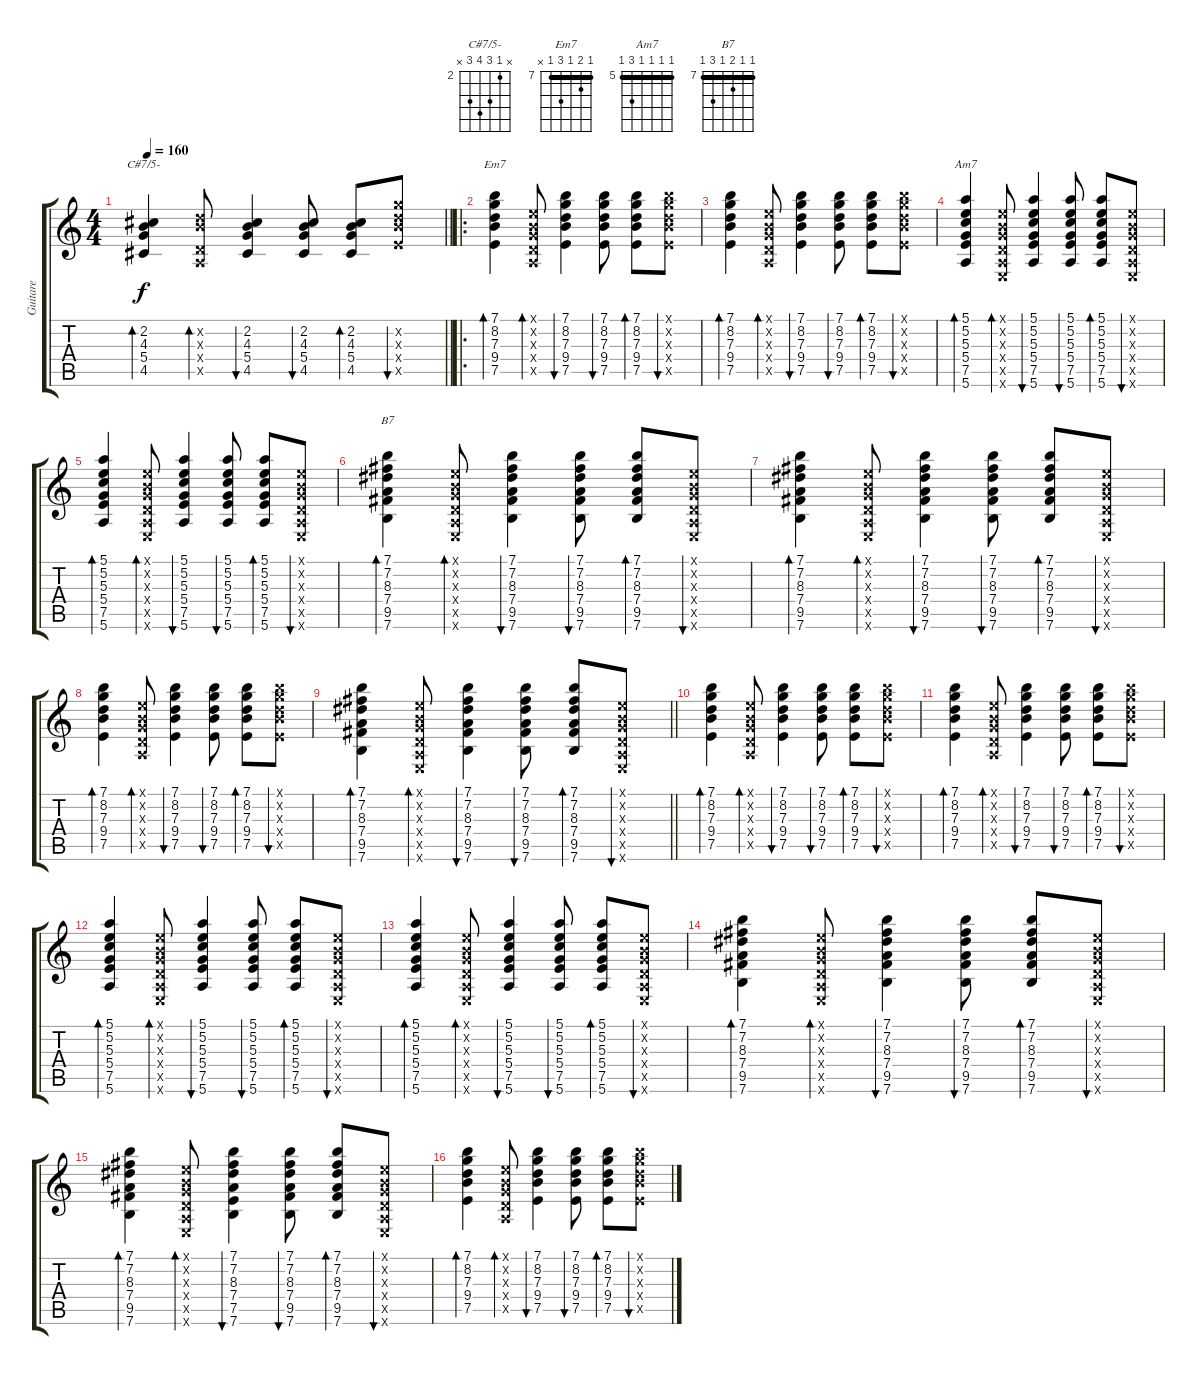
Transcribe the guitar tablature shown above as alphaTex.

\track ("Guitare" "Guitare") {instrument acousticguitarsteel}
\staff {score tabs}
\tuning (E4 B3 G3 D3 A2 E2) {hide}
\chord ("C#7/5-" x 2 4 5 4 x) {firstfret 2}
\chord ("Em7" 7 8 7 9 7 x) {firstfret 7 barre 7}
\chord ("Am7" 5 5 5 5 7 5) {firstfret 5 barre 5}
\chord ("B7" 7 7 8 7 9 7) {firstfret 7 barre 7}
\ts (4 4)
\tempo 160
\clef g2
\barLineRight lightlight
\ks c
(2.2 4.3 5.4 4.5).4{bd 60 ch "C#7/5-" dy f} (3.2{x} 4.3{x} 0.4{x} 0.5{x}).8{bd 60} (2.2 4.3 5.4 4.5).4{bu 60} (2.2 4.3 5.4 4.5).8{bu 60} (2.2 4.3 5.4 4.5).8{bd 60} (8.2{x} 7.3{x} 9.4{x} 7.5{x}).8{bu 60} |
\ro
(7.1 8.2 7.3 9.4 7.5).4{bd 60 ch "Em7"} (0.1{x} 0.2{x} 0.3{x} 0.4{x} 0.5{x}).8{bd 60} (7.1 8.2 7.3 9.4 7.5).4{bu 60} (7.1 8.2 7.3 9.4 7.5).8{bu 60} (7.1 8.2 7.3 9.4 7.5).8{bd 60} (7.1{x} 8.2{x} 7.3{x} 9.4{x} 7.5{x}).8{bu 60} |
(7.1 8.2 7.3 9.4 7.5).4{bd 60} (0.1{x} 0.2{x} 0.3{x} 0.4{x} 0.5{x}).8{bd 60} (7.1 8.2 7.3 9.4 7.5).4{bu 60} (7.1 8.2 7.3 9.4 7.5).8{bu 60} (7.1 8.2 7.3 9.4 7.5).8{bd 60} (7.1{x} 8.2{x} 7.3{x} 9.4{x} 7.5{x}).8{bu 60} |
(5.1 5.2 5.3 5.4 7.5 5.6).4{bd 60 ch "Am7"} (0.1{x} 0.2{x} 0.3{x} 0.4{x} 0.5{x} 0.6{x}).8{bd 60} (5.1 5.2 5.3 5.4 7.5 5.6).4{bu 60} (5.1 5.2 5.3 5.4 7.5 5.6).8{bu 60} (5.1 5.2 5.3 5.4 7.5 5.6).8{bd 60} (0.1{x} 0.2{x} 0.3{x} 0.4{x} 0.5{x} 0.6{x}).8{bu 60} |
(5.1 5.2 5.3 5.4 7.5 5.6).4{bd 60} (0.1{x} 0.2{x} 0.3{x} 0.4{x} 0.5{x} 0.6{x}).8{bd 60} (5.1 5.2 5.3 5.4 7.5 5.6).4{bu 60} (5.1 5.2 5.3 5.4 7.5 5.6).8{bu 60} (5.1 5.2 5.3 5.4 7.5 5.6).8{bd 60} (0.1{x} 0.2{x} 0.3{x} 0.4{x} 0.5{x} 0.6{x}).8{bu 60} |
(7.1 7.2 8.3 7.4 9.5 7.6).4{bd 60 ch "B7"} (0.1{x} 0.2{x} 0.3{x} 0.4{x} 0.5{x} 0.6{x}).8{bd 60} (7.1 7.2 8.3 7.4 9.5 7.6).4{bu 60} (7.1 7.2 8.3 7.4 9.5 7.6).8{bu 60} (7.1 7.2 8.3 7.4 9.5 7.6).8{bd 60} (0.1{x} 0.2{x} 0.3{x} 0.4{x} 0.5{x} 0.6{x}).8{bu 60} |
(7.1 7.2 8.3 7.4 9.5 7.6).4{bd 60} (0.1{x} 0.2{x} 0.3{x} 0.4{x} 0.5{x} 0.6{x}).8{bd 60} (7.1 7.2 8.3 7.4 9.5 7.6).4{bu 60} (7.1 7.2 8.3 7.4 9.5 7.6).8{bu 60} (7.1 7.2 8.3 7.4 9.5 7.6).8{bd 60} (0.1{x} 0.2{x} 0.3{x} 0.4{x} 0.5{x} 0.6{x}).8{bu 60} |
(7.1 8.2 7.3 9.4 7.5).4{bd 60} (0.1{x} 0.2{x} 0.3{x} 0.4{x} 0.5{x}).8{bd 60} (7.1 8.2 7.3 9.4 7.5).4{bu 60} (7.1 8.2 7.3 9.4 7.5).8{bu 60} (7.1 8.2 7.3 9.4 7.5).8{bd 60} (7.1{x} 8.2{x} 7.3{x} 9.4{x} 7.5{x}).8{bu 60} |
\barLineRight lightlight
(7.1 7.2 8.3 7.4 9.5 7.6).4{bd 60} (0.1{x} 0.2{x} 0.3{x} 0.4{x} 0.5{x} 0.6{x}).8{bd 60} (7.1 7.2 8.3 7.4 9.5 7.6).4{bu 60} (7.1 7.2 8.3 7.4 9.5 7.6).8{bu 60} (7.1 7.2 8.3 7.4 9.5 7.6).8{bd 60} (0.1{x} 0.2{x} 0.3{x} 0.4{x} 0.5{x} 0.6{x}).8{bu 60} |
(7.1 8.2 7.3 9.4 7.5).4{bd 60} (0.1{x} 0.2{x} 0.3{x} 0.4{x} 0.5{x}).8{bd 60} (7.1 8.2 7.3 9.4 7.5).4{bu 60} (7.1 8.2 7.3 9.4 7.5).8{bu 60} (7.1 8.2 7.3 9.4 7.5).8{bd 60} (7.1{x} 8.2{x} 7.3{x} 9.4{x} 7.5{x}).8{bu 60} |
(7.1 8.2 7.3 9.4 7.5).4{bd 60} (0.1{x} 0.2{x} 0.3{x} 0.4{x} 0.5{x}).8{bd 60} (7.1 8.2 7.3 9.4 7.5).4{bu 60} (7.1 8.2 7.3 9.4 7.5).8{bu 60} (7.1 8.2 7.3 9.4 7.5).8{bd 60} (7.1{x} 8.2{x} 7.3{x} 9.4{x} 7.5{x}).8{bu 60} |
(5.1 5.2 5.3 5.4 7.5 5.6).4{bd 60} (0.1{x} 0.2{x} 0.3{x} 0.4{x} 0.5{x} 0.6{x}).8{bd 60} (5.1 5.2 5.3 5.4 7.5 5.6).4{bu 60} (5.1 5.2 5.3 5.4 7.5 5.6).8{bu 60} (5.1 5.2 5.3 5.4 7.5 5.6).8{bd 60} (0.1{x} 0.2{x} 0.3{x} 0.4{x} 0.5{x} 0.6{x}).8{bu 60} |
(5.1 5.2 5.3 5.4 7.5 5.6).4{bd 60} (0.1{x} 0.2{x} 0.3{x} 0.4{x} 0.5{x} 0.6{x}).8{bd 60} (5.1 5.2 5.3 5.4 7.5 5.6).4{bu 60} (5.1 5.2 5.3 5.4 7.5 5.6).8{bu 60} (5.1 5.2 5.3 5.4 7.5 5.6).8{bd 60} (0.1{x} 0.2{x} 0.3{x} 0.4{x} 0.5{x} 0.6{x}).8{bu 60} |
(7.1 7.2 8.3 7.4 9.5 7.6).4{bd 60} (0.1{x} 0.2{x} 0.3{x} 0.4{x} 0.5{x} 0.6{x}).8{bd 60} (7.1 7.2 8.3 7.4 9.5 7.6).4{bu 60} (7.1 7.2 8.3 7.4 9.5 7.6).8{bu 60} (7.1 7.2 8.3 7.4 9.5 7.6).8{bd 60} (0.1{x} 0.2{x} 0.3{x} 0.4{x} 0.5{x} 0.6{x}).8{bu 60} |
(7.1 7.2 8.3 7.4 9.5 7.6).4{bd 60} (0.1{x} 0.2{x} 0.3{x} 0.4{x} 0.5{x} 0.6{x}).8{bd 60} (7.1 7.2 8.3 7.4 7.5 7.6).4{bu 60} (7.1 7.2 8.3 7.4 9.5 7.6).8{bu 60} (7.1 7.2 8.3 7.4 9.5 7.6).8{bd 60} (0.1{x} 0.2{x} 0.3{x} 0.4{x} 0.5{x} 0.6{x}).8{bu 60} |
(7.1 8.2 7.3 9.4 7.5).4{bd 60} (0.1{x} 0.2{x} 0.3{x} 0.4{x} 0.5{x}).8{bd 60} (7.1 8.2 7.3 9.4 7.5).4{bu 60} (7.1 8.2 7.3 9.4 7.5).8{bu 60} (7.1 8.2 7.3 9.4 7.5).8{bd 60} (7.1{x} 8.2{x} 7.3{x} 9.4{x} 7.5{x}).8{bu 60}
